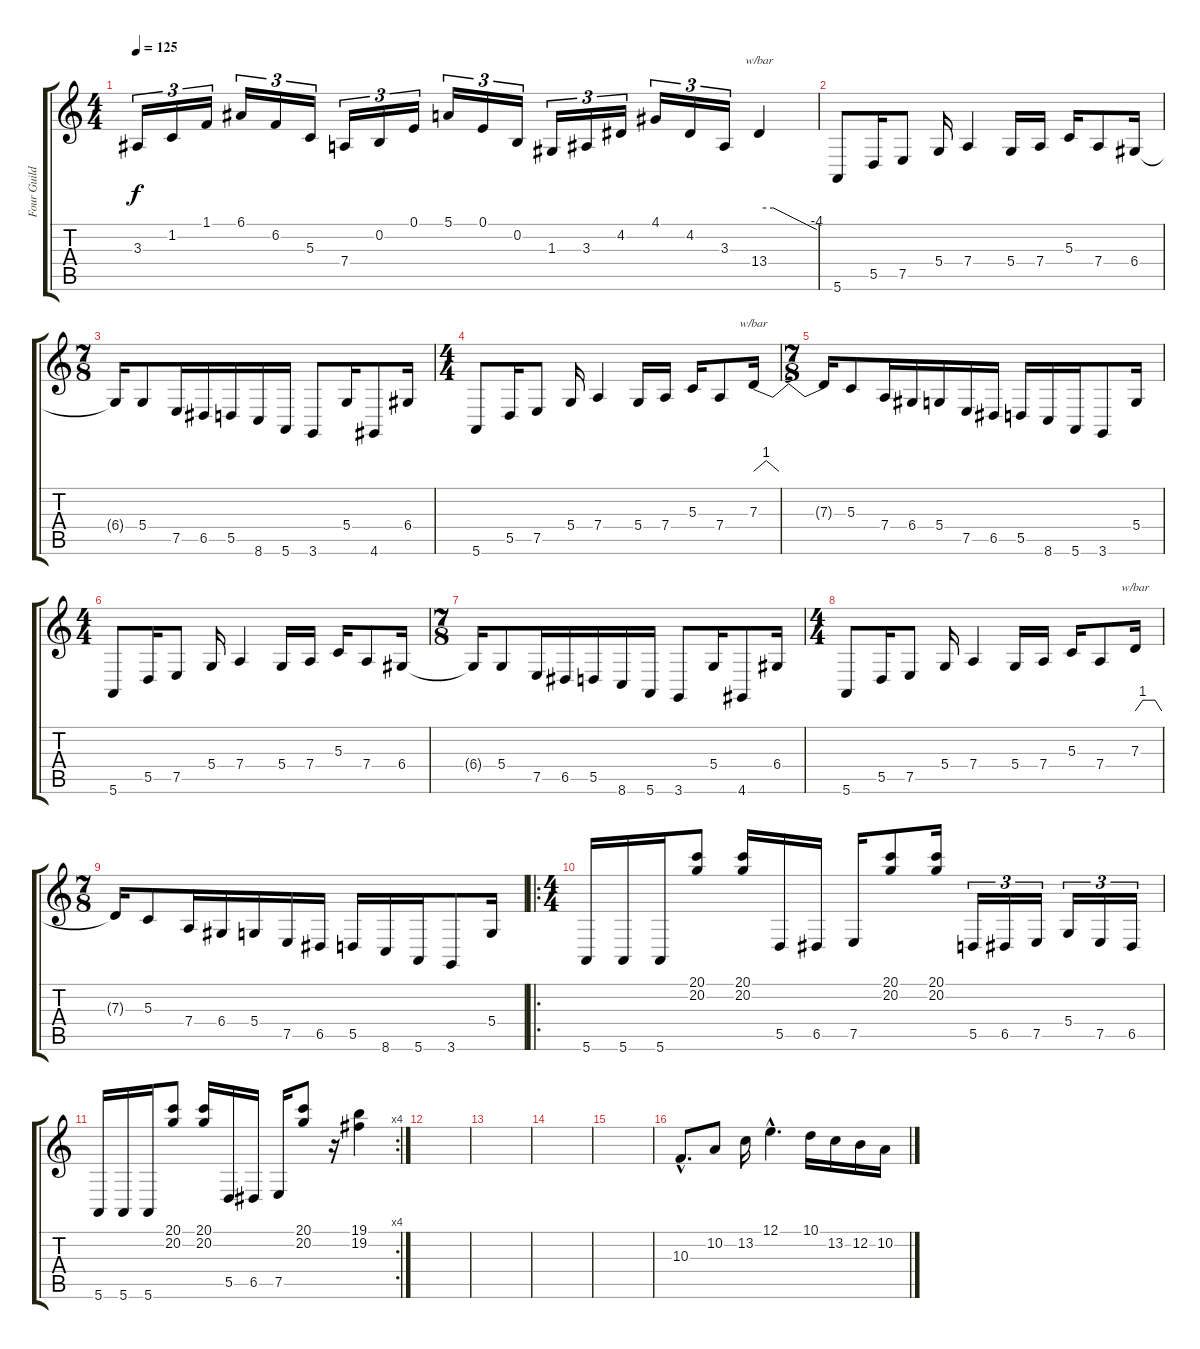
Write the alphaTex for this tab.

\track ("Four Guilders" "Four Guild") {instrument bagpipe}
\staff {score tabs}
\tuning (E4 B3 G3 D3 A2 E2) {hide}
\ts (4 4)
\tempo 125
\clef g2
\ks c
3.3.16{tu (3 2) dy f instrument bagpipe} 1.2.16{tu (3 2)} 1.1.16{tu (3 2)} 6.1.16{tu (3 2)} 6.2.16{tu (3 2)} 5.3.16{tu (3 2)} 7.4.16{tu (3 2)} 0.2.16{tu (3 2)} 0.1.16{tu (3 2)} 5.1.16{tu (3 2)} 0.1.16{tu (3 2)} 0.2.16{tu (3 2)} 1.3.16{tu (3 2)} 3.3.16{tu (3 2)} 4.2.16{tu (3 2)} 4.1.16{tu (3 2)} 4.2.16{tu (3 2)} 3.3.16{tu (3 2)} 13.4.4{tbe (custom default 0 0 15 0 60 -16)} |
5.6.8 5.5.16 7.5.8 5.4.16 7.4.4 5.4.16 7.4.16 5.3.16 7.4.8 6.4.16 |
\ts (7 8)
6.4{t}.16 5.4.8 7.5.16 6.5.16 5.5.16 8.6.16 5.6.16 3.6.8 5.4.16 4.6.8 6.4.16 |
\ts (4 4)
5.6.8 5.5.16 7.5.8 5.4.16 7.4.4 5.4.16 7.4.16 5.3.16 7.4.8 7.3.16{tbe (dip default 0 0 20 4 45 4 60 0)} |
\ts (7 8)
7.3{t}.16 5.3.8 7.4.16 6.4.16 5.4.16 7.5.16 6.5.16 5.5.16 8.6.16 5.6.16 3.6.8 5.4.16 |
\ts (4 4)
5.6.8 5.5.16 7.5.8 5.4.16 7.4.4 5.4.16 7.4.16 5.3.16 7.4.8 6.4.16 |
\ts (7 8)
6.4{t}.16 5.4.8 7.5.16 6.5.16 5.5.16 8.6.16 5.6.16 3.6.8 5.4.16 4.6.8 6.4.16 |
\ts (4 4)
5.6.8 5.5.16 7.5.8 5.4.16 7.4.4 5.4.16 7.4.16 5.3.16 7.4.8 7.3.16{tbe (custom default 0 0 17 4 30 4 45 4 60 0)} |
\ts (7 8)
7.3{t}.16 5.3.8 7.4.16 6.4.16 5.4.16 7.5.16 6.5.16 5.5.16 8.6.16 5.6.16 3.6.8 5.4.16 |
\ro
\ts (4 4)
5.6.16 5.6.16 5.6.16 (20.1 20.2).8 (20.1 20.2).16 5.5.16 6.5.16 7.5.16 (20.1 20.2).8 (20.1 20.2).16 5.5.16{tu (3 2)} 6.5.16{tu (3 2)} 7.5.16{tu (3 2)} 5.4.16{tu (3 2)} 7.5.16{tu (3 2)} 6.5.16{tu (3 2)} |
\rc 4
5.6.16 5.6.16 5.6.16 (20.1 20.2).8 (20.1 20.2).16 5.5.16 6.5.16 7.5.16 (20.1 20.2).8 r.16 (19.1 19.2).4 |
|
|
|
|
10.3{hac}.8{d} 10.2.8 13.2.16 12.1{hac}.4{d} 10.1.16 13.2.16 12.2.16 10.2.16
